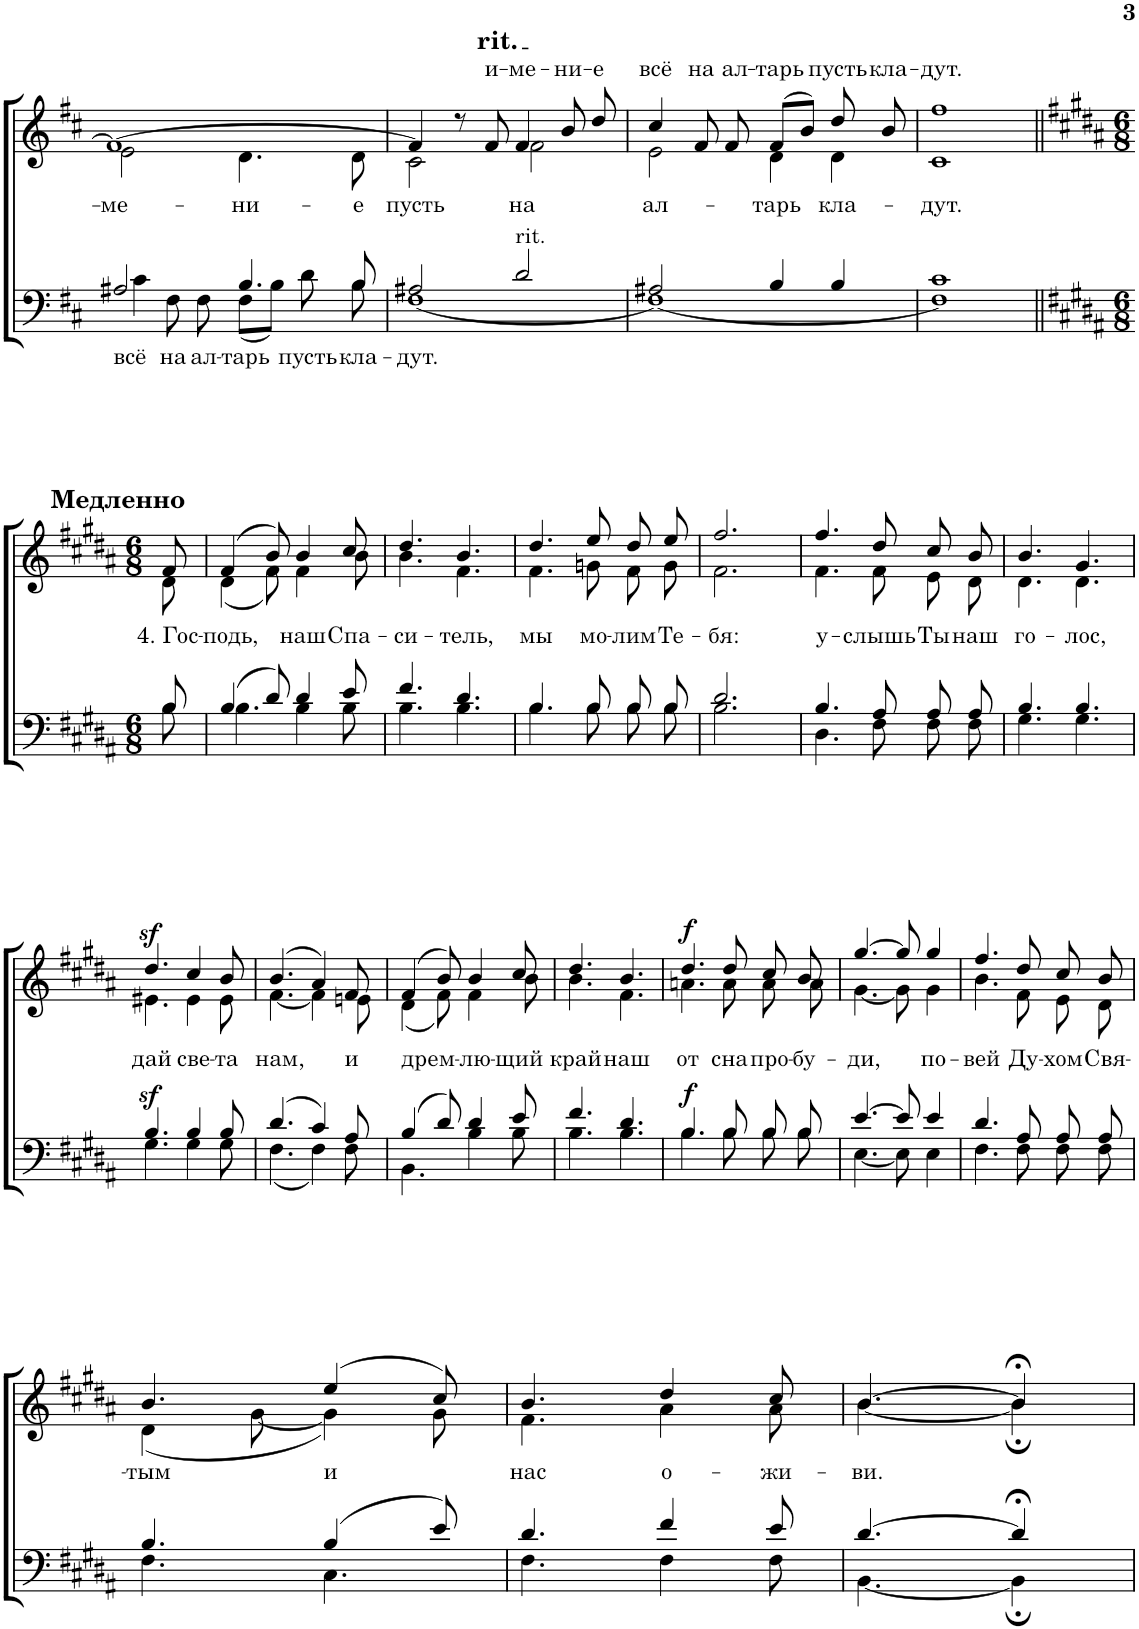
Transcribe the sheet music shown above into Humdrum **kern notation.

**kern	**text	**dynam	**kern	**text	**dynam
*part2	*part2	*part2	*part1	*part1	*part1
*staff2	*staff2	*staff2	*staff1	*staff1	*staff1
*I"T. B.	*	*	*I"S. A.	*	*
!!LO:PB:g=z
*clefF4	*	*	*clefG2	*	*
*k[f#c#]	*	*	*k[f#c#]	*	*
*M2/2	*	*	*M2/2	*	*
*met(c|)	*	*	*met(c|)	*	*
=36	=36	=36	=36	=36	=36
*^	*	*	*	*	*
!	!	!LO:LY:b	!	!	!LO:LY:b	!
*	*	*	*	*^	*	*
2A#X/	4c#\	всё	.	1f#_	2e\	-ме-	.
!	!	!LO:LY:b	!	!	!	!	!
.	8F#\	на	.	.	.	.	.
!	!	!LO:LY:b	!	!	!	!	!
.	8F#\	ал-	.	.	.	.	.
!	!	!LO:LY:b	!	!	!	!LO:LY:b	!
4.B/	(8F#\L	-тарь	.	.	4.d\	-ни-	.
.	8B\J)	.	.	.	.	.	.
!	!	!LO:LY:b	!	!	!	!	!
.	8d\	пусть	.	.	.	.	.
!	!	!LO:LY:b	!	!	!	!LO:LY:b	!
8B/	8B\	кла-	.	.	8d\	-е	.
=37	=37	=37	=37	=37	=37	=37	=37
!	!	!LO:LY:b	!	!	!	!LO:LY:b	!
2A#X/	[1F#	-дут.	.	4f#/]	2c#\	пусть	.
.	.	.	.	8r	.	.	.
!	!	!	!	!LO:TX:a:t=rit.	!	!	!
!	!	!	!	!	!	!LO:LY:a	!
.	.	.	.	8f#/	.	и-	.
!LO:TX:a:t=rit.	!	!	!	!	!	!	!
!	!	!	!	!	!	!LO:LY:a	!
!	!	!	!	!	!	!LO:LY:b	!
2d/	.	.	.	4f#/	2f#\	на	.
!	!	!	!	!	!	!LO:LY:a	!
.	.	.	.	8b/	.	-ни-	.
!	!	!	!	!	!	!LO:LY:a	!
.	.	.	.	8dd/	.	-е	.
=38	=38	=38	=38	=38	=38	=38	=38
!	!	!	!	!	!	!LO:LY:a	!
!	!	!	!	!	!	!LO:LY:b	!
2A#X/	1F#_	.	.	4cc#/	2e\	ал-	.
!	!	!	!	!	!	!LO:LY:a	!
.	.	.	.	8f#/	.	на	.
!	!	!	!	!	!	!LO:LY:a	!
.	.	.	.	8f#/	.	ал-	.
!	!	!	!	!	!	!LO:LY:a	!
!	!	!	!	!	!	!LO:LY:b	!
4B/	.	.	.	(8f#/L	4d\	-тарь	.
.	.	.	.	8b/J)	.	.	.
!	!	!	!	!	!	!LO:LY:a	!
!	!	!	!	!	!	!LO:LY:b	!
4B/	.	.	.	8dd/	4d\	кла-	.
!	!	!	!	!	!	!LO:LY:a	!
.	.	.	.	8b/	.	кла-	.
=39	=39	=39	=39	=39	=39	=39	=39
!	!	!	!	!	!	!LO:LY:a	!
!	!	!	!	!	!	!LO:LY:b	!
1c#	1F#]	.	.	1ff#	1c#	-дут.	.
!!LO:LB:g=z	!!
=40||	=40||	=40||	=40||	=40||	=40||	=40||	=40||
*k[f#c#g#d#a#]	*	*	*	*k[f#c#g#d#a#]	*	*	*
*M6/8	*	*	*	*M6/8	*	*	*
!	!	!	!	!	!	!LO:LY:b	!
8B/	8B\	.	.	8f#/	8d#\	4. Гос-	.
=41	=41	=41	=41	=41	=41	=41	=41
!	!	!	!	!	!	!LO:LY:b	!
(4B/	4.B\	.	.	(4f#/	(4d#\	-подь,	.
!	!	!	!	!LO:TX:a:B:t=Медленно	!	!	!
8d#/)	.	.	.	8b/)	8f#\)	.	.
!	!	!	!	!	!	!LO:LY:b	!
4d#/	4B\	.	.	4b/	4f#\	наш	.
!	!	!	!	!	!	!LO:LY:b	!
8e/	8B\	.	.	8cc#/	8b\	Спа-	.
=42	=42	=42	=42	=42	=42	=42	=42
!	!	!	!	!	!	!LO:LY:b	!
4.f#/	4.B\	.	.	4.dd#/	4.b\	-си-	.
!	!	!	!	!	!	!LO:LY:b	!
4.d#/	4.B\	.	.	4.b/	4.f#\	-тель,	.
=43	=43	=43	=43	=43	=43	=43	=43
!	!	!	!	!	!	!LO:LY:b	!
4.B/	4.B\	.	.	4.dd#/	4.f#\	мы	.
!	!	!	!	!	!	!LO:LY:b	!
8B/	8B\	.	.	8ee/	8gn\	мо-	.
!	!	!	!	!	!	!LO:LY:b	!
8B/	8B\	.	.	8dd#/	8f#\	-лим	.
!	!	!	!	!	!	!LO:LY:b	!
8B/	8B\	.	.	8ee/	8g\	Те-	.
=44	=44	=44	=44	=44	=44	=44	=44
!	!	!	!	!	!	!LO:LY:b	!
2.d#/	2.B\	.	.	2.ff#/	2.f#\	-бя:	.
=45	=45	=45	=45	=45	=45	=45	=45
!	!	!	!	!	!	!LO:LY:b	!
4.B/	4.D#\	.	.	4.ff#/	4.f#\	у-	.
!	!	!	!	!	!	!LO:LY:b	!
8A#/	8F#\	.	.	8dd#/	8f#\	-слышь	.
!	!	!	!	!	!	!LO:LY:b	!
8A#/	8F#\	.	.	8cc#/	8e\	Ты	.
!	!	!	!	!	!	!LO:LY:b	!
8A#/	8F#\	.	.	8b/	8d#\	наш	.
=46	=46	=46	=46	=46	=46	=46	=46
!	!	!	!	!	!	!LO:LY:b	!
4.B/	4.G#\	.	.	4.b/	4.d#\	го-	.
!	!	!	!	!	!	!LO:LY:b	!
4.B/	4.G#\	.	.	4.g#/	4.d#\	-лос,	.
!!LO:LB:g=z	!!
=47	=47	=47	=47	=47	=47	=47	=47
!	!	!	!LO:DY:a	!	!	!LO:LY:b	!LO:DY:a
4.B/	4.G#\	.	sf	4.dd#/	4.e#X\	дай	sf
!	!	!	!	!	!	!LO:LY:b	!
4B/	4G#\	.	.	4cc#/	4e#\	све-	.
!	!	!	!	!	!	!LO:LY:b	!
8B/	8G#\	.	.	8b/	8e#\	-та	.
=48	=48	=48	=48	=48	=48	=48	=48
!	!	!	!	!	!	!LO:LY:b	!
(4.d#/	(4.F#\	.	.	(4.b/	[4.f#\	нам,	.
4c#/)	4F#\)	.	.	4a#/)	4f#\]	.	.
!	!	!	!	!	!	!LO:LY:b	!
8A#/	8F#\	.	.	8f#/	8en\	и	.
=49	=49	=49	=49	=49	=49	=49	=49
!	!	!	!	!	!	!LO:LY:b	!
(4B/	4.BB\	.	.	(4f#/	(4d#\	дрем-	.
8d#/)	.	.	.	8b/)	8f#\)	.	.
!	!	!	!	!	!	!LO:LY:b	!
4d#/	4B\	.	.	4b/	4f#\	-лю-	.
!	!	!	!	!	!	!LO:LY:b	!
8e/	8B\	.	.	8cc#/	8b\	-щий	.
=50	=50	=50	=50	=50	=50	=50	=50
!	!	!	!	!	!	!LO:LY:b	!
4.f#/	4.B\	.	.	4.dd#/	4.b\	край	.
!	!	!	!	!	!	!LO:LY:b	!
4.d#/	4.B\	.	.	4.b/	4.f#\	наш	.
=51	=51	=51	=51	=51	=51	=51	=51
!	!	!	!LO:DY:a	!	!	!LO:LY:b	!LO:DY:a
4.B/	4.B\	.	f	4.dd#/	4.an\	от	f
!	!	!	!	!	!	!LO:LY:b	!
8B/	8B\	.	.	8dd#/	8a\	сна	.
!	!	!	!	!	!	!LO:LY:b	!
8B/	8B\	.	.	8cc#/	8a\	про-	.
!	!	!	!	!	!	!LO:LY:b	!
8B/	8B\	.	.	8b/	8a\	-бу-	.
=52	=52	=52	=52	=52	=52	=52	=52
!	!	!	!	!	!	!LO:LY:b	!
[4.e/	[4.E\	.	.	[4.gg#/	[4.g#\	-ди,	.
8e/]	8E\]	.	.	8gg#/]	8g#\]	.	.
!	!	!	!	!	!	!LO:LY:b	!
4e/	4E\	.	.	4gg#/	4g#\	по-	.
=53	=53	=53	=53	=53	=53	=53	=53
!	!	!	!	!	!	!LO:LY:b	!
4.d#/	4.F#\	.	.	4.ff#/	4.b\	-вей	.
!	!	!	!	!	!	!LO:LY:b	!
8A#/	8F#\	.	.	8dd#/	8f#\	Ду-	.
!	!	!	!	!	!	!LO:LY:b	!
8A#/	8F#\	.	.	8cc#/	8e\	-хом	.
!	!	!	!	!	!	!LO:LY:b	!
8A#/	8F#\	.	.	8b/	8d#\	Свя-	.
!!LO:LB:g=z	!!
=54	=54	=54	=54	=54	=54	=54	=54
!	!	!	!	!	!	!LO:LY:b	!
4.B/	4.F#\	.	.	4.b/	(4d#\	-тым	.
.	.	.	.	.	[8g#\	.	.
!	!	!	!	!	!	!LO:LY:b	!
(4B/	4.C#\	.	.	(4ee/	4g#\])	и	.
8e/)	.	.	.	8cc#/)	8g#\	.	.
=55	=55	=55	=55	=55	=55	=55	=55
!	!	!	!	!	!	!LO:LY:b	!
4.d#/	4.F#\	.	.	4.b/	4.f#\	нас	.
!	!	!	!	!	!	!LO:LY:b	!
4f#/	4F#\	.	.	4dd#/	4a#\	о-	.
!	!	!	!	!	!	!LO:LY:b	!
8e/	8F#\	.	.	8cc#/	8a#\	-жи-	.
=56	=56	=56	=56	=56	=56	=56	=56
!	!	!	!	!	!	!LO:LY:b	!
[4.d#/	[4.BB\	.	.	[4.b/	[4.b\	-ви.	.
4d#;</]	4BB;\]	.	.	4b;</]	4b;\]	.	.
*v	*v	*	*	*	*	*	*
*	*	*	*v	*v	*	*
=	=	=	=	=	=
*-	*-	*-	*-	*-	*-
